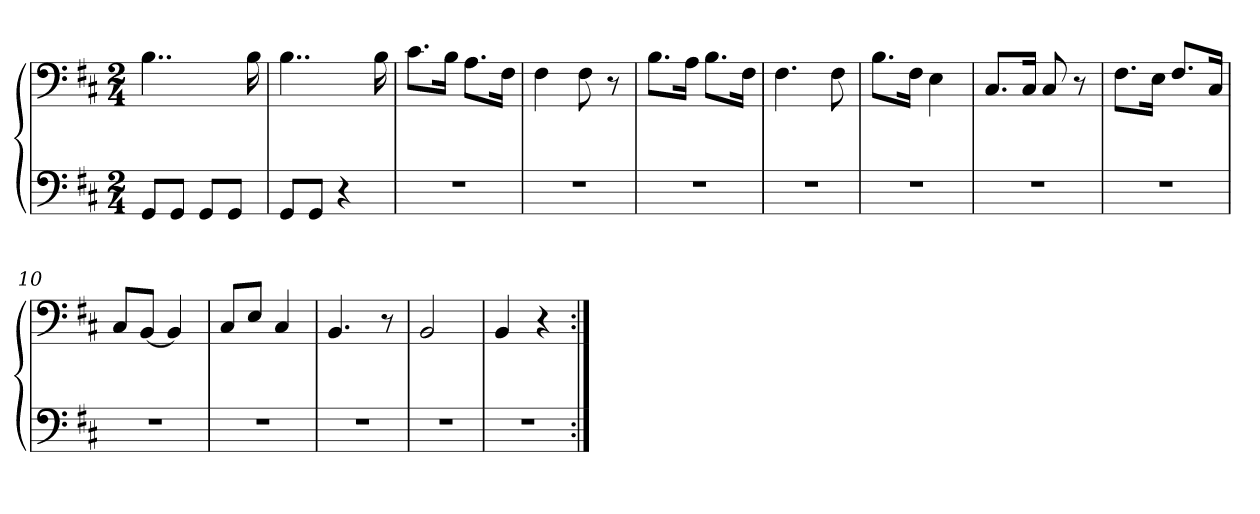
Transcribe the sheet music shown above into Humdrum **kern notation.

**kern	**kern
*part1	*part1
*staff2	*staff1
*clefF4	*clefF4
*k[f#c#]	*k[f#c#]
*M2/4	*M2/4
=1	=1
8GG/L	4..B\
8GG/J	.
8GG/L	.
8GG/J	.
.	16B\
=2	=2
8GG/L	4..B\
8GG/J	.
4r	.
.	16B\
=3	=3
2r	8.c#\L
.	16B\Jk
.	8.A\L
.	16F#\Jk
=4	=4
2r	4F#\
.	8F#\
.	8r
=5	=5
2r	8.B\L
.	16A\Jk
.	8.B\L
.	16F#\Jk
=6	=6
2r	4.F#\
.	8F#\
=7	=7
2r	8.B\L
.	16F#\Jk
.	4E\
=8	=8
2r	8.C#/L
.	16C#/Jk
.	8C#/
.	8r
=9	=9
2r	8.F#\L
.	16E\Jk
.	8.F#/L
.	16C#/Jk
=10	=10
2r	8C#/L
.	[8BB/J
.	4BB/]
=11	=11
2r	8C#/L
.	8E/J
.	4C#/
=12	=12
2r	4.BB/
.	8r
=13	=13
2r	2BB/
=14	=14
2r	4BB/
.	4r
=:|!	=:|!
*-	*-
